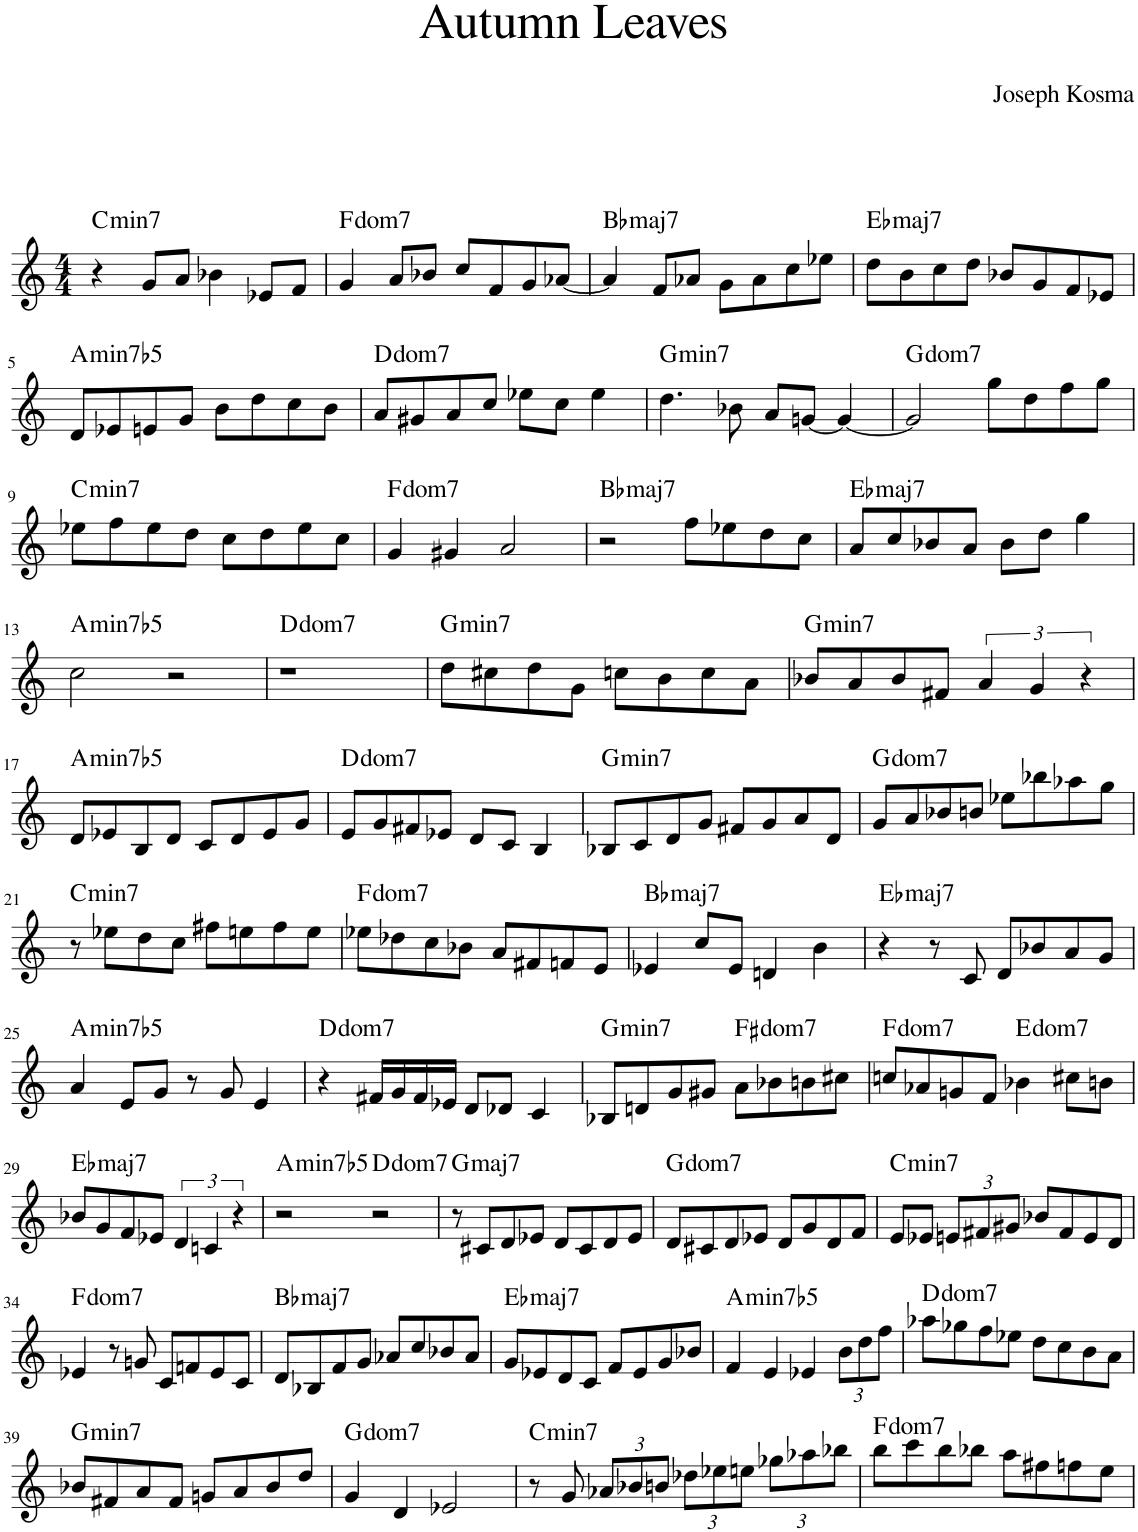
**kern	**harte
*part1	*part1
*staff1	*
*I"Piano	*
*I'Pno.	*
*clefG2	*
*k[]	*
*M4/4	*
=1	=1
!	!LO:H:kt=min7
4r	C:min7
8g/L	.
8a/J	.
4b-X\	.
8e-X/L	.
8f/J	.
=2	=2
!	!LO:H:kt=dom
4g/	.
8a/L	.
8b-X/J	.
8cc/L	.
8f/	.
8g/	.
[8a-X/J	.
=3	=3
!	!LO:H:kt=maj7
4a-/]	Bb:maj7
8f/L	.
8a-X/J	.
8g\L	.
8a-\	.
8cc\	.
8ee-X\J	.
=4	=4
!	!LO:H:kt=maj7
8dd\L	Eb:maj7
8b\	.
8cc\	.
8dd\J	.
8b-X/L	.
8g/	.
8f/	.
8e-X/J	.
!!LO:LB:g=z
=5	=5
!	!LO:H:kt=min7b5
8d/L	A:hdim7
8e-X/	.
8en/	.
8g/J	.
8b\L	.
8dd\	.
8cc\	.
8b\J	.
=6	=6
!	!LO:H:kt=dom
8a/L	.
8g#X/	.
8a/	.
8cc/J	.
8ee-X\L	.
8cc\J	.
4ee-\	.
=7	=7
!	!LO:H:kt=min7
4.dd\	G:min7
8b-X\	.
8a/L	.
[8gn/J	.
4g/_	.
=8	=8
!	!LO:H:kt=dom
2g/]	.
8gg\L	.
8dd\	.
8ff\	.
8gg\J	.
!!LO:LB:g=z
=9	=9
!	!LO:H:kt=min7
8ee-X\L	C:min7
8ff\	.
8ee-\	.
8dd\J	.
8cc\L	.
8dd\	.
8ee-\	.
8cc\J	.
=10	=10
!	!LO:H:kt=dom
4g/	.
4g#X/	.
2a/	.
=11	=11
!	!LO:H:kt=maj7
2r	Bb:maj7
8ff\L	.
8ee-X\	.
8dd\	.
8cc\J	.
=12	=12
!	!LO:H:kt=maj7
8a/L	Eb:maj7
8cc/	.
8b-X/	.
8a/J	.
8b-\L	.
8dd\J	.
4gg\	.
!!LO:LB:g=z
=13	=13
!	!LO:H:kt=min7b5
2cc\	A:hdim7
2r	.
=14	=14
!	!LO:H:kt=dom
1r	.
=15	=15
!	!LO:H:kt=min7
8dd\L	G:min7
8cc#X\	.
8dd\	.
8g\J	.
8ccn\L	.
8b\	.
8cc\	.
8a\J	.
=16	=16
!	!LO:H:kt=min7
8b-X/L	G:min7
8a/	.
8b-/	.
8f#X/J	.
6a/	.
6g/	.
6r	.
!!LO:LB:g=z
=17	=17
!	!LO:H:kt=min7b5
8d/L	A:hdim7
8e-X/	.
8B/	.
8d/J	.
8c/L	.
8d/	.
8e-/	.
8g/J	.
=18	=18
!	!LO:H:kt=dom
8e/L	.
8g/	.
8f#X/	.
8e-X/J	.
8d/L	.
8c/J	.
4B/	.
=19	=19
!	!LO:H:kt=min7
8B-X/L	G:min7
8c/	.
8d/	.
8g/J	.
8f#X/L	.
8g/	.
8a/	.
8d/J	.
=20	=20
!	!LO:H:kt=dom
8g/L	.
8a/	.
8b-X/	.
8bn/J	.
8ee-X\L	.
8bb-X\	.
8aa-X\	.
8gg\J	.
!!LO:LB:g=z
=21	=21
!	!LO:H:kt=min7
8r	C:min7
8ee-X\L	.
8dd\	.
8cc\J	.
8ff#X\L	.
8een\	.
8ff#\	.
8ee\J	.
=22	=22
!	!LO:H:kt=dom
8ee-X\L	.
8dd-X\	.
8cc\	.
8b-X\J	.
8a/L	.
8f#X/	.
8fn/	.
8e/J	.
=23	=23
!	!LO:H:kt=maj7
4e-X/	Bb:maj7
8cc/L	.
8e-/J	.
4dn/	.
4b\	.
=24	=24
!	!LO:H:kt=maj7
4r	Eb:maj7
8r	.
8c/	.
8d/L	.
8b-X/	.
8a/	.
8g/J	.
!!LO:LB:g=z
=25	=25
!	!LO:H:kt=min7b5
4a/	A:hdim7
8e/L	.
8g/J	.
8r	.
8g/	.
4e/	.
=26	=26
!	!LO:H:kt=dom
4r	.
16f#X/LL	.
16g/	.
16f#/	.
16e-X/JJ	.
8d/L	.
8d-X/J	.
4c/	.
=27	=27
!	!LO:H:kt=min7
8B-X/L	G:min7
8dn/	.
8g/	.
8g#X/J	.
!	!LO:H:kt=dom
8a\L	.
8b-X\	.
8bn\	.
8cc#X\J	.
=28	=28
!	!LO:H:kt=dom
8ccn/L	.
8a-X/	.
8gn/	.
8f/J	.
!	!LO:H:kt=dom
4b-X\	.
8cc#X\L	.
8bn\J	.
!!LO:LB:g=z
=29	=29
!	!LO:H:kt=maj7
8b-X/L	Eb:maj7
8g/	.
8f/	.
8e-X/J	.
6d/	.
6cn/	.
6r	.
=30	=30
!	!LO:H:kt=min7b5
2r	A:hdim7
!	!LO:H:kt=dom
2r	.
=31	=31
!	!LO:H:kt=maj7
8r	G:maj7
8c#X/L	.
8d/	.
8e-X/J	.
8d/L	.
8c#/	.
8d/	.
8e-/J	.
=32	=32
!	!LO:H:kt=dom
8d/L	.
8c#X/	.
8d/	.
8e-X/J	.
8d/L	.
8g/	.
8d/	.
8f/J	.
=33	=33
!	!LO:H:kt=min7
8e/L	C:min7
8e-X/J	.
*Xbrackettup	*
12en/L	.
12f#X/	.
12g#X/J	.
8b-X/L	.
8f#/	.
8e/	.
8d/J	.
!!LO:LB:g=z
=34	=34
!	!LO:H:kt=dom
4e-X/	.
8r	.
8gn/	.
8c/L	.
8fn/	.
8e-/	.
8c/J	.
=35	=35
!	!LO:H:kt=maj7
8d/L	Bb:maj7
8B-X/	.
8f/	.
8g/J	.
8a-X/L	.
8cc/	.
8b-X/	.
8a-/J	.
=36	=36
!	!LO:H:kt=maj7
8g/L	Eb:maj7
8e-X/	.
8d/	.
8c/J	.
8f/L	.
8e-/	.
8g/	.
8b-X/J	.
=37	=37
!	!LO:H:kt=min7b5
4f/	A:hdim7
4e/	.
4e-X/	.
12b\L	.
12dd\	.
12ff\J	.
=38	=38
!	!LO:H:kt=dom
8aa-X\L	.
8gg-X\	.
8ff\	.
8ee-X\J	.
8dd\L	.
8cc\	.
8b\	.
8a\J	.
!!LO:LB:g=z
=39	=39
!	!LO:H:kt=min7
8b-X/L	G:min7
8f#X/	.
8a/	.
8f#/J	.
8gn/L	.
8a/	.
8b-/	.
8dd/J	.
=40	=40
!	!LO:H:kt=dom
4g/	.
4d/	.
2e-X/	.
=41	=41
!	!LO:H:kt=min7
8r	C:min7
8g/	.
12a-X/L	.
12b-X/	.
12bn/J	.
12dd-X\L	.
12ee-X\	.
12een\J	.
12gg-X\L	.
12aa-X\	.
12bb-X\J	.
=42	=42
!	!LO:H:kt=dom
8bb\L	.
8ccc\	.
8bb\	.
8bb-X\J	.
8aa\L	.
8ff#X\	.
8ffn\	.
8ee\J	.
=	=
*-	*-
